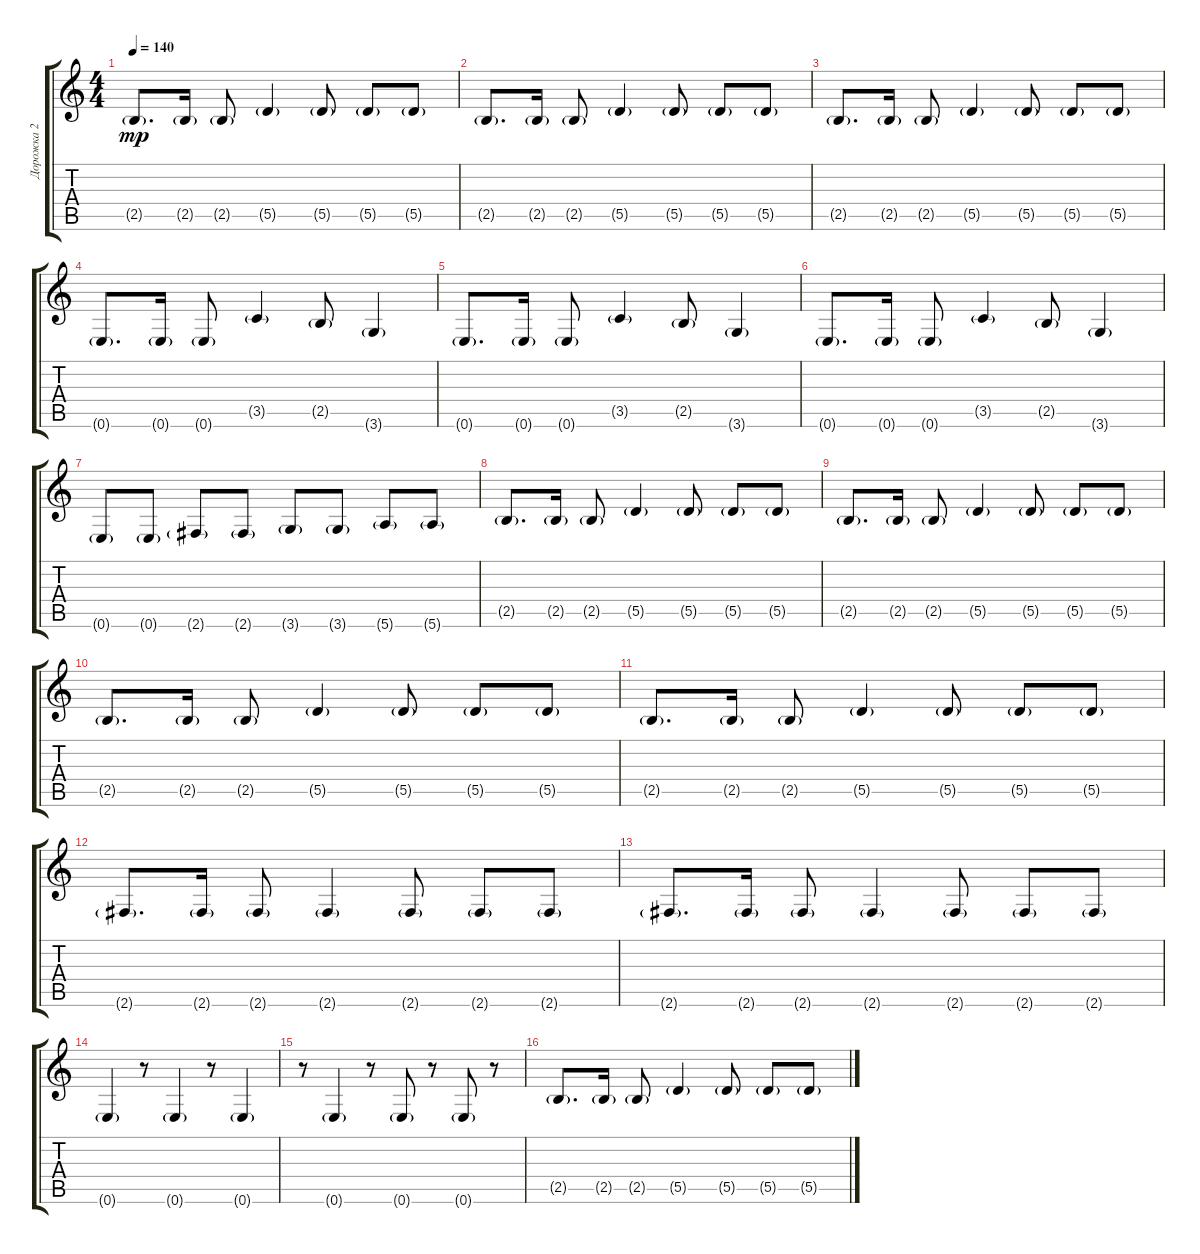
\track ("Дорожка 2" "Дорожка 2") {instrument overdrivenguitar}
\staff {score tabs}
\tuning (E4 B3 G3 D3 A2 E2) {hide}
\ts (4 4)
\tempo 140
\clef g2
\ks c
2.5{g}.8{d dy mp} 2.5{g}.16 2.5{g}.8 5.5{g}.4 5.5{g}.8 5.5{g}.8 5.5{g}.8 |
2.5{g}.8{d} 2.5{g}.16 2.5{g}.8 5.5{g}.4 5.5{g}.8 5.5{g}.8 5.5{g}.8 |
2.5{g}.8{d} 2.5{g}.16 2.5{g}.8 5.5{g}.4 5.5{g}.8 5.5{g}.8 5.5{g}.8 |
0.6{g}.8{d} 0.6{g}.16 0.6{g}.8 3.5{g}.4 2.5{g}.8 3.6{g}.4 |
0.6{g}.8{d} 0.6{g}.16 0.6{g}.8 3.5{g}.4 2.5{g}.8 3.6{g}.4 |
0.6{g}.8{d} 0.6{g}.16 0.6{g}.8 3.5{g}.4 2.5{g}.8 3.6{g}.4 |
0.6{g}.8 0.6{g}.8 2.6{g}.8 2.6{g}.8 3.6{g}.8 3.6{g}.8 5.6{g}.8 5.6{g}.8 |
2.5{g}.8{d} 2.5{g}.16 2.5{g}.8 5.5{g}.4 5.5{g}.8 5.5{g}.8 5.5{g}.8 |
2.5{g}.8{d} 2.5{g}.16 2.5{g}.8 5.5{g}.4 5.5{g}.8 5.5{g}.8 5.5{g}.8 |
2.5{g}.8{d} 2.5{g}.16 2.5{g}.8 5.5{g}.4 5.5{g}.8 5.5{g}.8 5.5{g}.8 |
2.5{g}.8{d} 2.5{g}.16 2.5{g}.8 5.5{g}.4 5.5{g}.8 5.5{g}.8 5.5{g}.8 |
2.6{g}.8{d} 2.6{g}.16 2.6{g}.8 2.6{g}.4 2.6{g}.8 2.6{g}.8 2.6{g}.8 |
2.6{g}.8{d} 2.6{g}.16 2.6{g}.8 2.6{g}.4 2.6{g}.8 2.6{g}.8 2.6{g}.8 |
0.6{g}.4 r.8 0.6{g}.4 r.8 0.6{g}.4 |
r.8 0.6{g}.4 r.8 0.6{g}.8 r.8 0.6{g}.8 r.8 |
2.5{g}.8{d} 2.5{g}.16 2.5{g}.8 5.5{g}.4 5.5{g}.8 5.5{g}.8 5.5{g}.8
